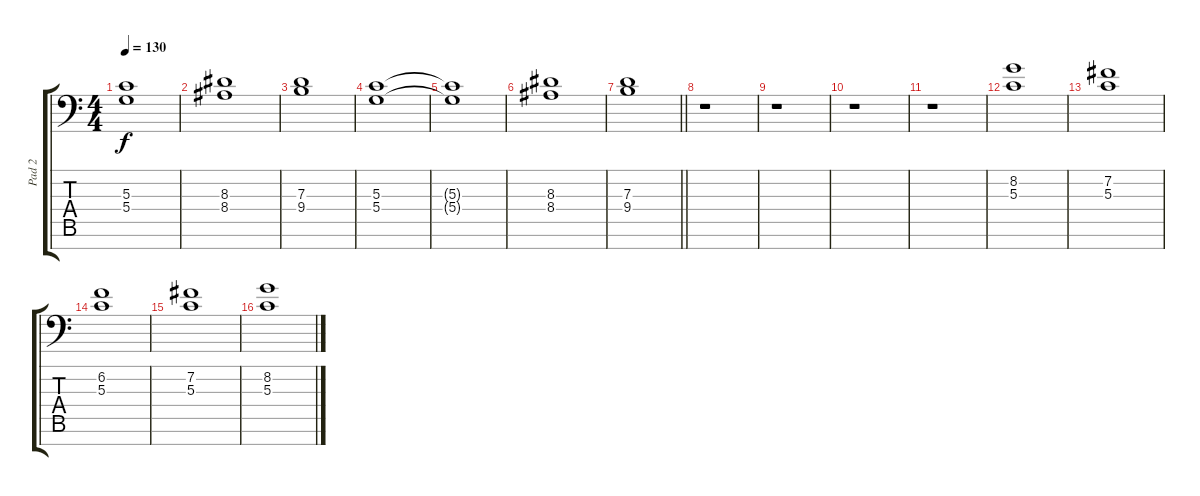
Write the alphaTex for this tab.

\track ("Pad 2" "Pad 2") {instrument pad1newage}
\staff {score tabs}
\tuning (E4 B3 G3 D3 A2 E2 G1) {hide}
\ts (4 4)
\tempo 130
\clef f4
\ks c
(5.3{t} 5.4{t}).1{dy f} |
(8.3 8.4).1 |
(7.3 9.4).1 |
(5.3 5.4).1 |
(5.3{t} 5.4{t}).1 |
(8.3 8.4).1 |
\barLineRight lightlight
(7.3 9.4).1 |
\section ("" "")
r.1 |
r.1 |
r.1 |
r.1 |
(8.2 5.3).1 |
(7.2 5.3).1 |
(6.2 5.3).1 |
(7.2 5.3).1 |
(8.2 5.3).1
